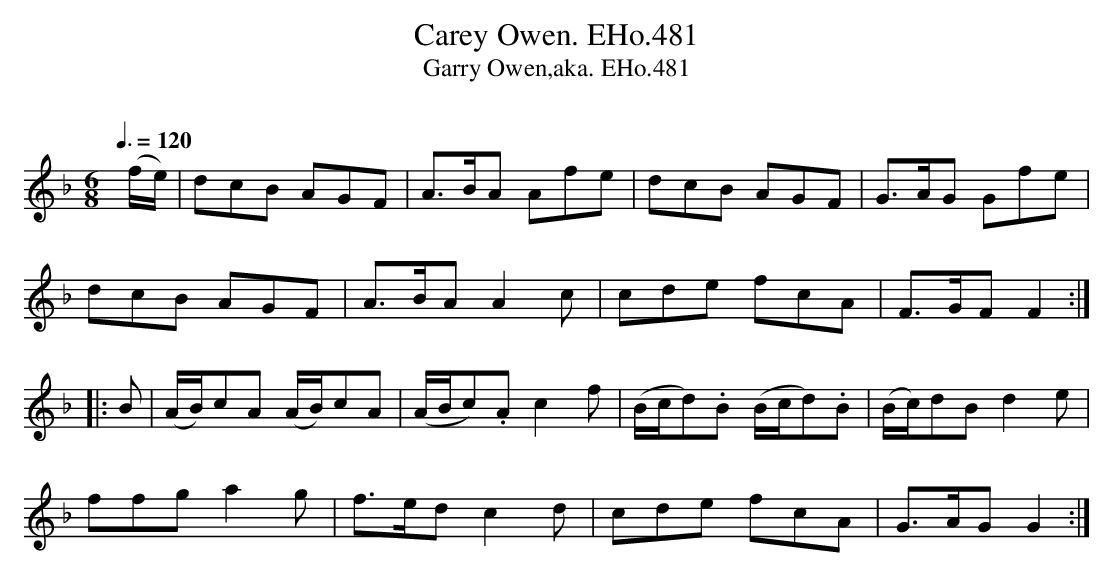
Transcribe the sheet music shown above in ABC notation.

X:1
T:Carey Owen. EHo.481
T:Garry Owen,aka. EHo.481
M:6/8
L:1/8
Q:3/8=120
O:
K:F
y(f/e/) | dcB AGF | A>BA Afe | dcB AGF | G>AG Gfe |
dcB AGF | A>BA A2c | cde fcA | F>GF F2 :|
|: B | (A/B/)cA (A/B/)cA | (A/B/c).A c2f | (B/c/d).B (B/c/d).B | (B/c/)dB d2e |
ffg a2g | f>ed c2d | cde fcA | G>AG G2 :|
